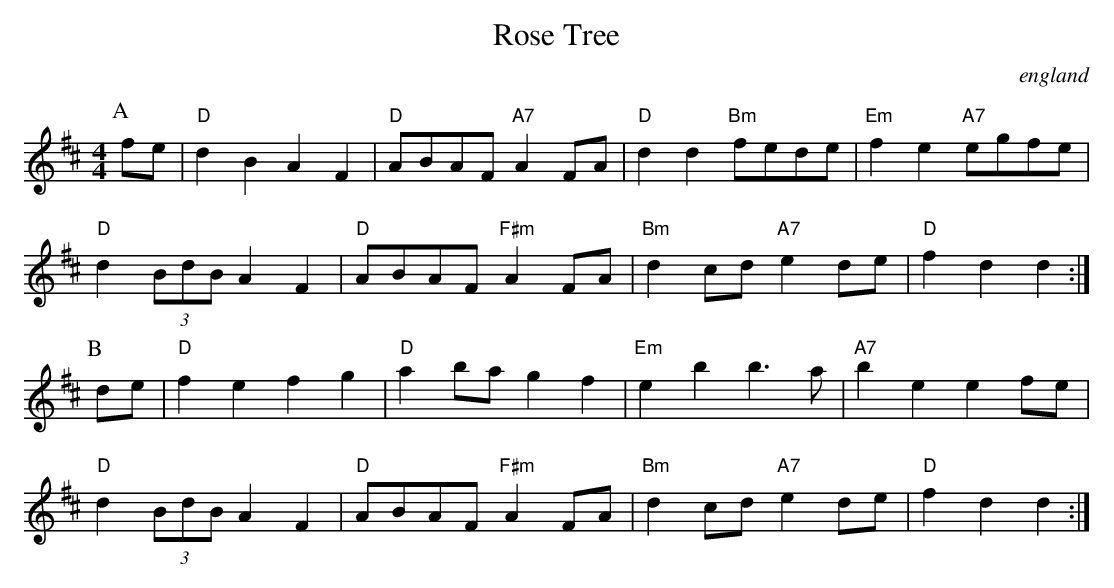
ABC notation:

X:1
T:Rose Tree
O:england
M:4/4
L:1/4
K:D
P:A
f/2e/2|"D"dB AF|"D"A/2B/2A/2F/2 "A7"AF/2A/2|"D"dd "Bm"f/2e/2d/2e/2|\
"Em"fe "A7"e/2g/2f/2e/2|
"D"d(3B/2d/2B/2 AF|"D"A/2B/2A/2F/2 "F#m"AF/2A/2|"Bm"dc/2d/2 "A7"ed/2e/2|\
"D"fd d:|
P:B
d/2e/2|"D"fe fg|"D"ab/2a/2 gf|"Em"eb b3/2a/2|"A7"be ef/2e/2|
"D"d(3B/2d/2B/2 AF|"D"A/2B/2A/2F/2 "F#m"AF/2A/2|"Bm"dc/2d/2 "A7"ed/2e/2|\
"D"fd d:|
